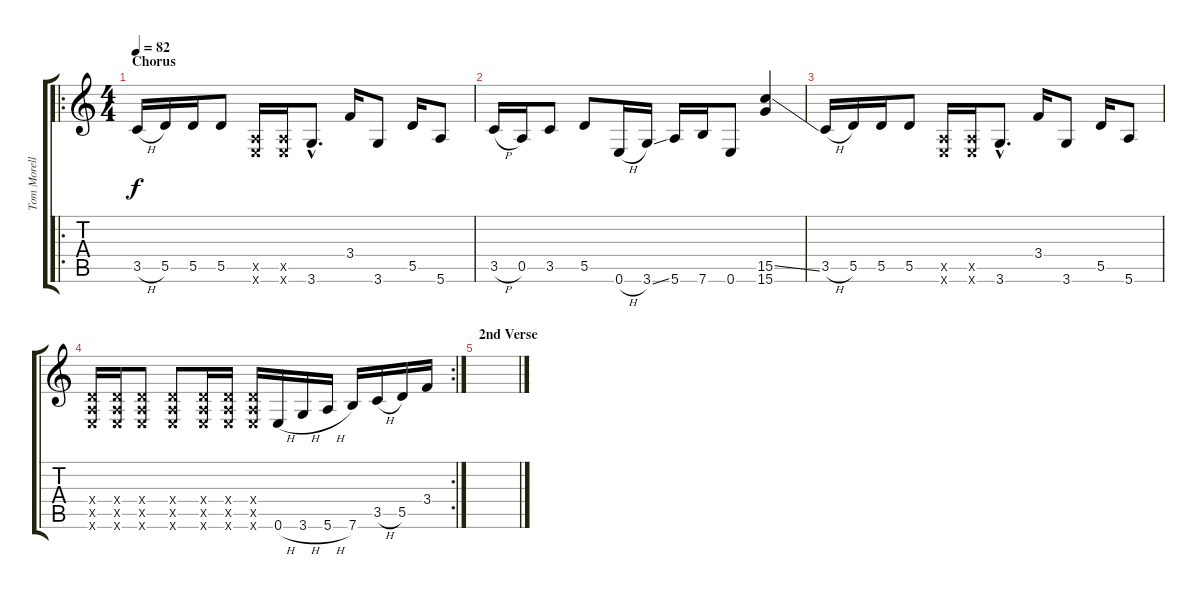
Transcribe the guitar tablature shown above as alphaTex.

\track ("Tom Morello 2" "Tom Morell") {instrument distortionguitar}
\staff {score tabs}
\tuning (E4 B3 G3 D3 A2 E2) {hide}
\ro
\ts (4 4)
\section ("" "Chorus")
\tempo 82
\clef g2
\ks c
3.5{h}.16{dy f} 5.5.16 5.5.16 5.5.8 (0.5{x} 0.6{x}).16 (0.5{x} 0.6{x}).16 3.6{hac}.8{d} 3.4.16 3.6.8 5.5.16 5.6.8 |
3.5{h}.16 0.5.16 3.5.8 5.5.8 0.6{h}.16 3.6{ss}.16 5.6.16 7.6.16 0.6.8 (15.5{ss} 15.6).4 |
3.5{h}.16 5.5.16 5.5.16 5.5.8 (0.5{x} 0.6{x}).16 (0.5{x} 0.6{x}).16 3.6{hac}.8{d} 3.4.16 3.6.8 5.5.16 5.6.8 |
\rc 2
(0.4{x} 0.5{x} 0.6{x}).16 (0.4{x} 0.5{x} 0.6{x}).16 (0.4{x} 0.5{x} 0.6{x}).8 (0.4{x} 0.5{x} 0.6{x}).8 (0.4{x} 0.5{x} 0.6{x}).16 (0.4{x} 0.5{x} 0.6{x}).16 (0.4{x} 0.5{x} 0.6{x}).16 0.6{h}.16 3.6{h}.16 5.6{h}.16 7.6.16 3.5{h}.16 5.5.16 3.4.16 |
\section ("" "2nd Verse")
